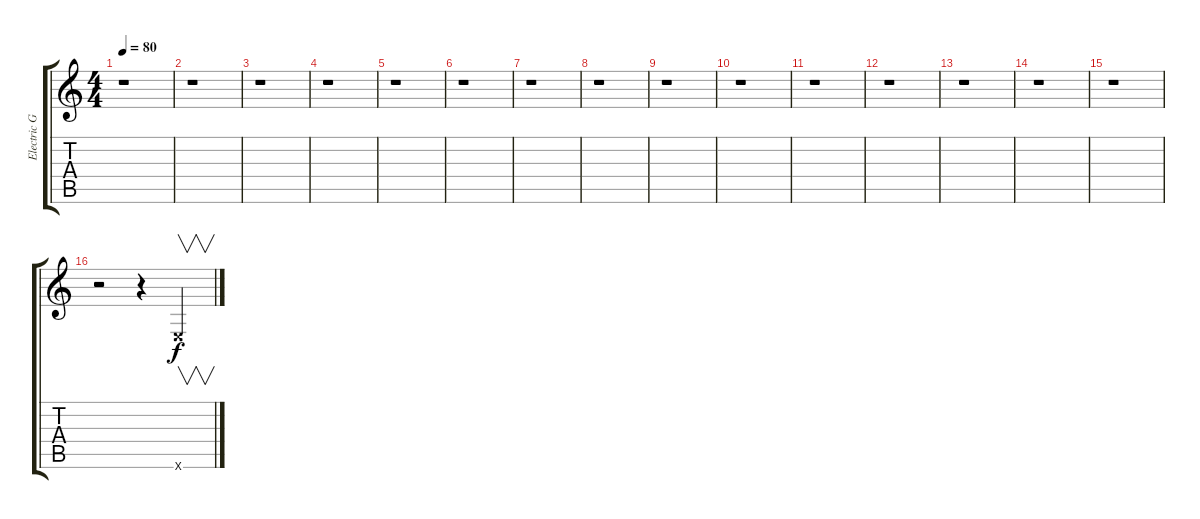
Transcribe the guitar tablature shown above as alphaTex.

\track ("Electric Guitar (W/dist)" "Electric G") {instrument distortionguitar}
\staff {score tabs}
\tuning (E4 B3 G3 D3 A2 E2) {hide}
\ts (4 4)
\tempo 80
\clef g2
\ks c
r.1{dy f} |
r.1 |
r.1 |
r.1 |
r.1 |
r.1 |
r.1 |
r.1 |
r.1 |
r.1 |
r.1 |
r.1 |
r.1 |
r.1 |
r.1 |
r.2 r.4 0.6{x}.4{v}
